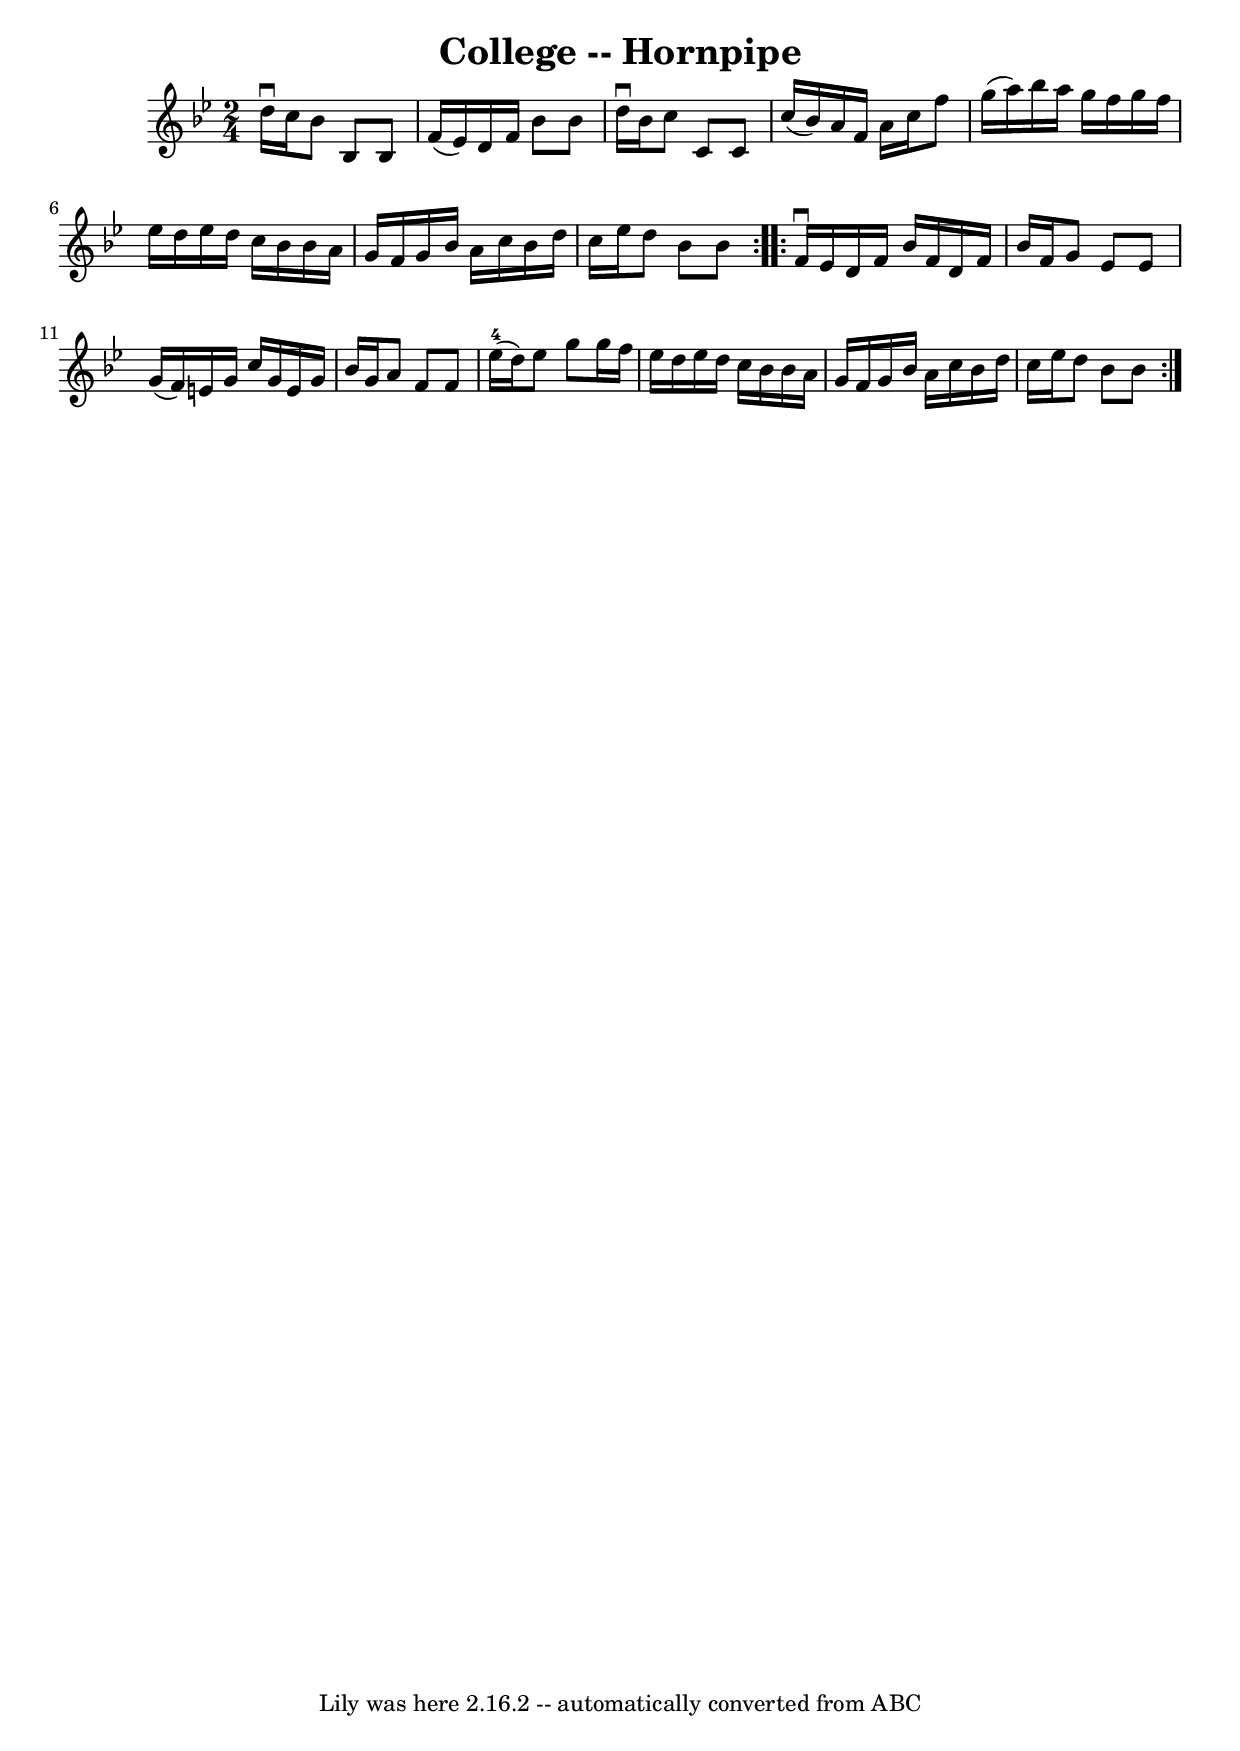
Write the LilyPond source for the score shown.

\version "2.16.2"
\include "Mammoth.ily"
\header {
  %% book = "Cole's 1000 Fiddle Tunes"
 crossRefNumber = "1"
 footnotes = ""
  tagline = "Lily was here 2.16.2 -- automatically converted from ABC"
  title = "College -- Hornpipe"

}
voicedefault =  {



  \repeat volta 2 {

    \time 2/4      \key bes \major d''16^\downbow c''16   |
 bes'8 bes8 bes8 f'16 (ees'16)  |
 d'16 f'16 bes'8 bes'8 d''16^\downbow bes'16  |
 c''8 c'8 c'8 c''16 (bes'16)  |
 a'16 f'16 a'16 c''16 f''8 g''16 (a''16)  |
 bes''16 a''16 g''16 f''16 g''16 f''16 ees''16 d''16   |
 ees''16 d''16 c''16 bes'16 bes'16 a'16 g'16 f'16   |
 g'16 bes'16 a'16 c''16 bes'16 d''16 c''16 ees''16   |
 d''8 bes'8 bes'8  
  }     
  \repeat volta 2 { f'16^\downbow ees'16   |
 d'16 f'16 bes'16 f'16 d'16 f'16 bes'16 f'16   |
 g'8 ees'8 ees'8 g'16 (f'16) |
 e'16 g'16 c''16 g'16 e'16 g'16 bes'16 g'16   |
 a'8 f'8 f'8 ees''16-4(d''16)  |
 ees''8 g''8 g''16 f''16 ees''16 d''16   |
 ees''16 d''16 c''16 bes'16 bes'16 a'16 g'16 f'16   |
 g'16 bes'16 a'16 c''16 bes'16 d''16 c''16 ees''16   |
 d''8 bes'8 bes'8 
    
  }   

}

\score{
  <<

    \context Staff="default"
    {
      \voicedefault 
      
    }

  >>
  \layout {
    
  }
  \midi {
  }

}
